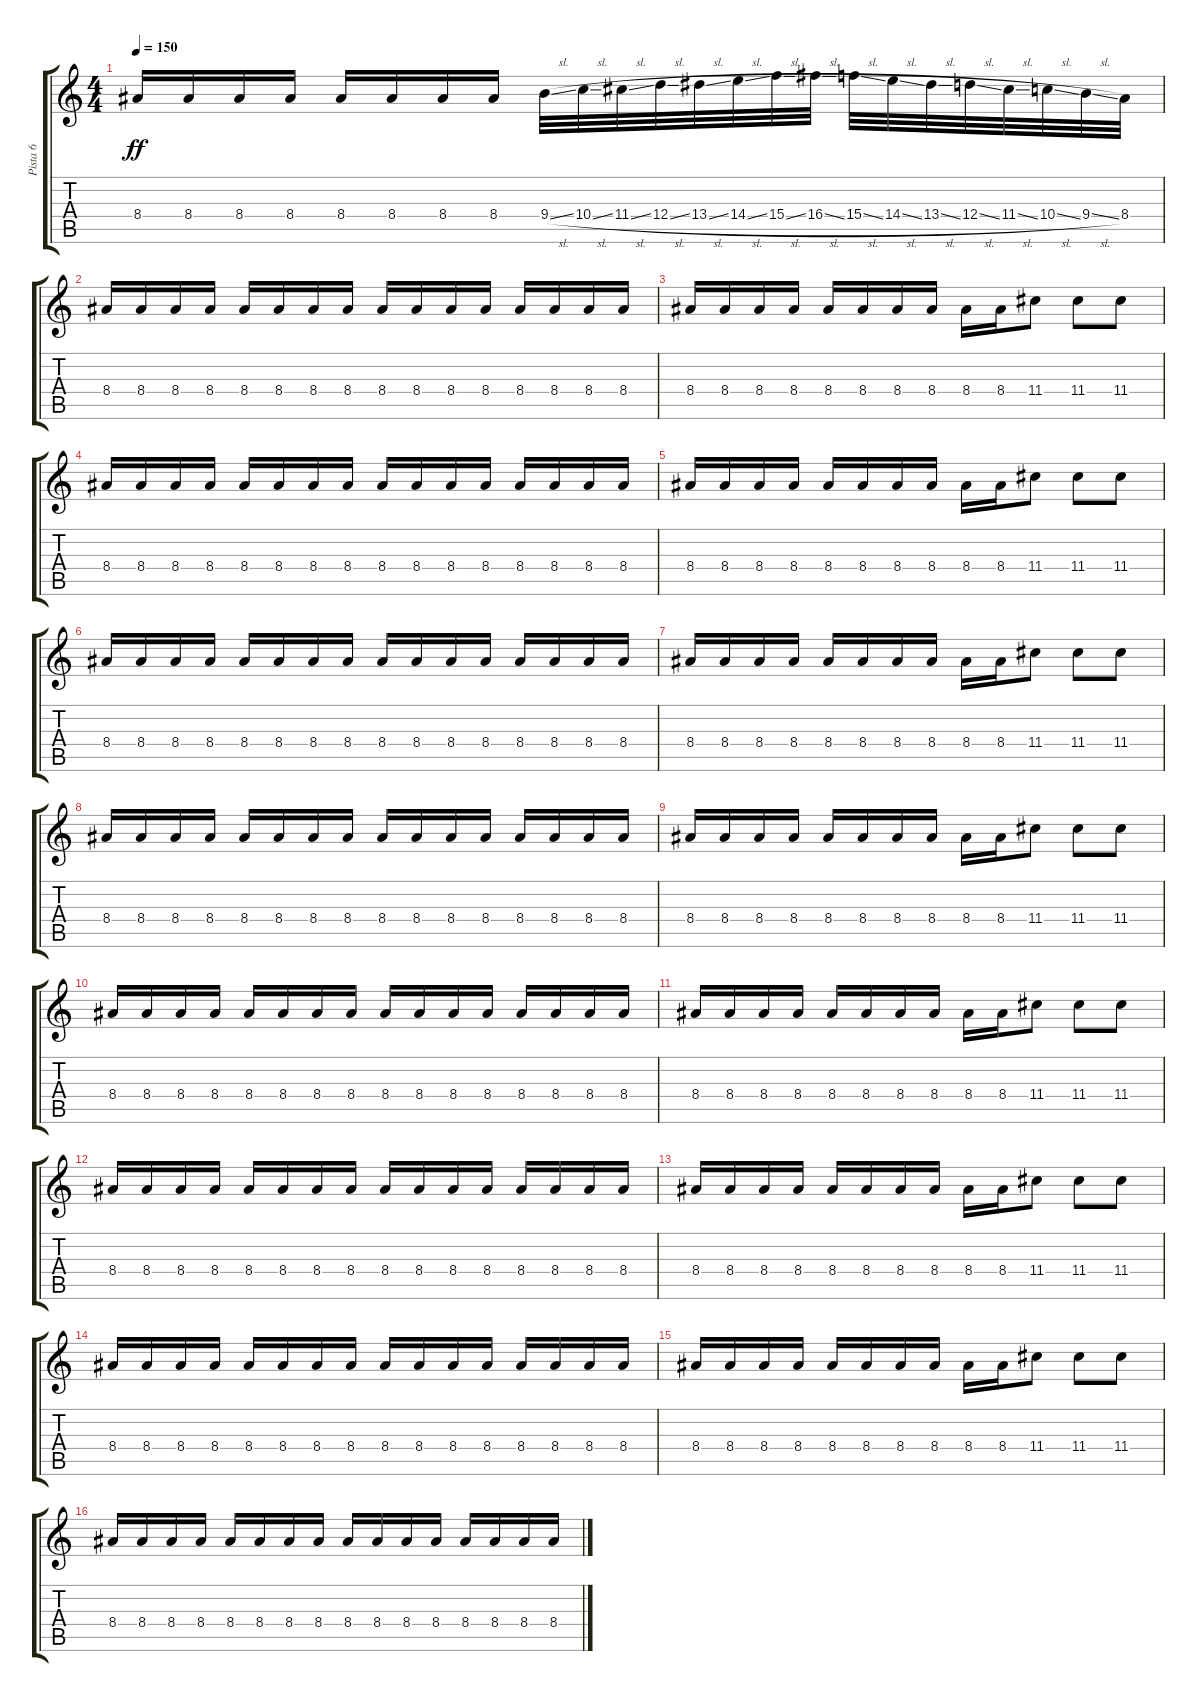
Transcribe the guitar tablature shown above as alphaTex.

\track ("Pista 6" "Pista 6") {instrument distortionguitar}
\staff {score tabs}
\tuning (E4 B3 G3 D3 A2 E2) {hide}
\ts (4 4)
\tempo 150
\clef g2
\ks c
8.4.16{dy ff} 8.4.16 8.4.16 8.4.16 8.4.16 8.4.16 8.4.16 8.4.16 9.4{sl}.32 10.4{sl}.32 11.4{sl}.32 12.4{sl}.32 13.4{sl}.32 14.4{sl}.32 15.4{sl}.32 16.4{sl}.32 15.4{sl}.32 14.4{sl}.32 13.4{sl}.32 12.4{sl}.32 11.4{sl}.32 10.4{sl}.32 9.4{sl}.32 8.4.32 |
8.4.16 8.4.16 8.4.16 8.4.16 8.4.16 8.4.16 8.4.16 8.4.16 8.4.16 8.4.16 8.4.16 8.4.16 8.4.16 8.4.16 8.4.16 8.4.16 |
8.4.16 8.4.16 8.4.16 8.4.16 8.4.16 8.4.16 8.4.16 8.4.16 8.4.16 8.4.16 11.4.8 11.4.8 11.4.8 |
8.4.16 8.4.16 8.4.16 8.4.16 8.4.16 8.4.16 8.4.16 8.4.16 8.4.16 8.4.16 8.4.16 8.4.16 8.4.16 8.4.16 8.4.16 8.4.16 |
8.4.16 8.4.16 8.4.16 8.4.16 8.4.16 8.4.16 8.4.16 8.4.16 8.4.16 8.4.16 11.4.8 11.4.8 11.4.8 |
8.4.16 8.4.16 8.4.16 8.4.16 8.4.16 8.4.16 8.4.16 8.4.16 8.4.16 8.4.16 8.4.16 8.4.16 8.4.16 8.4.16 8.4.16 8.4.16 |
8.4.16 8.4.16 8.4.16 8.4.16 8.4.16 8.4.16 8.4.16 8.4.16 8.4.16 8.4.16 11.4.8 11.4.8 11.4.8 |
8.4.16 8.4.16 8.4.16 8.4.16 8.4.16 8.4.16 8.4.16 8.4.16 8.4.16 8.4.16 8.4.16 8.4.16 8.4.16 8.4.16 8.4.16 8.4.16 |
8.4.16 8.4.16 8.4.16 8.4.16 8.4.16 8.4.16 8.4.16 8.4.16 8.4.16 8.4.16 11.4.8 11.4.8 11.4.8 |
8.4.16 8.4.16 8.4.16 8.4.16 8.4.16 8.4.16 8.4.16 8.4.16 8.4.16 8.4.16 8.4.16 8.4.16 8.4.16 8.4.16 8.4.16 8.4.16 |
8.4.16 8.4.16 8.4.16 8.4.16 8.4.16 8.4.16 8.4.16 8.4.16 8.4.16 8.4.16 11.4.8 11.4.8 11.4.8 |
8.4.16 8.4.16 8.4.16 8.4.16 8.4.16 8.4.16 8.4.16 8.4.16 8.4.16 8.4.16 8.4.16 8.4.16 8.4.16 8.4.16 8.4.16 8.4.16 |
8.4.16 8.4.16 8.4.16 8.4.16 8.4.16 8.4.16 8.4.16 8.4.16 8.4.16 8.4.16 11.4.8 11.4.8 11.4.8 |
8.4.16 8.4.16 8.4.16 8.4.16 8.4.16 8.4.16 8.4.16 8.4.16 8.4.16 8.4.16 8.4.16 8.4.16 8.4.16 8.4.16 8.4.16 8.4.16 |
8.4.16 8.4.16 8.4.16 8.4.16 8.4.16 8.4.16 8.4.16 8.4.16 8.4.16 8.4.16 11.4.8 11.4.8 11.4.8 |
8.4.16 8.4.16 8.4.16 8.4.16 8.4.16 8.4.16 8.4.16 8.4.16 8.4.16 8.4.16 8.4.16 8.4.16 8.4.16 8.4.16 8.4.16 8.4.16
